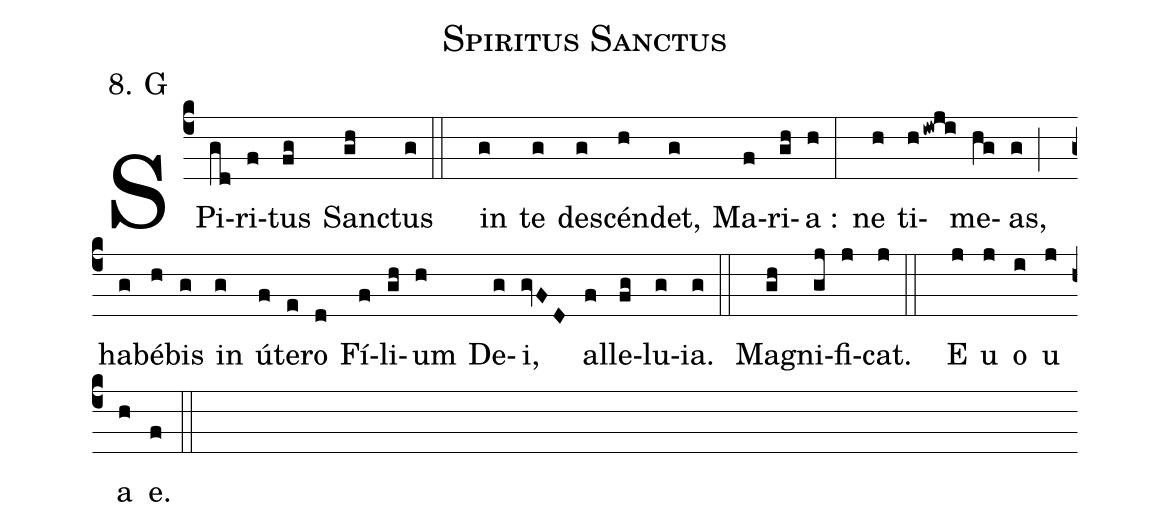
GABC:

name: Spiritus Sanctus;
annotation: 8. G;
%%
(c4) SPi(gd)ri(f)tus(fg) Sanc(gh)tus(g::) in(g) te(g) des(g)cén(h)det,(g) Ma(f)ri(gh)a :(h:) ne(h)
ti(hiwji)me(hg)as,(g;) ha(g)bé(h)bis(g) in(g) ú(f)te(e)ro(d) Fí(f)li(gh)um(h) De(g)i,(gvFD) a(f)lle(fg)lu(g)ia.(g::)
Mag(gh)ni(gj)fi(j)cat.(j::) E(j) u(j) o(i) u(j) a(h) e.(f::)
